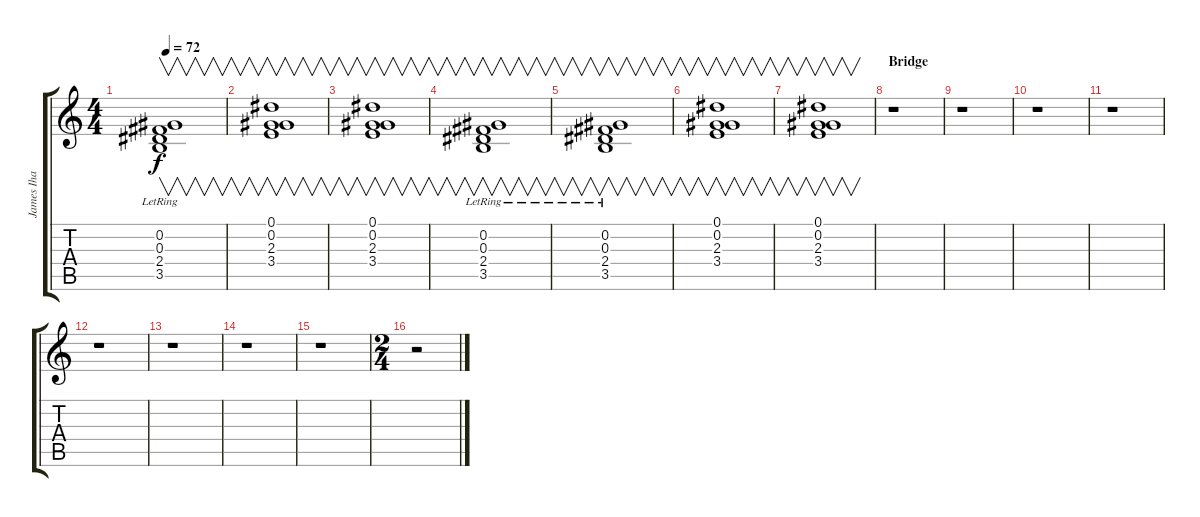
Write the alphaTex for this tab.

\track ("James Iha" "James Iha") {instrument acousticguitarsteel}
\staff {score tabs}
\tuning (Eb4 Ab3 Gb3 Db3 Ab2 Eb2) {hide}
\ts (4 4)
\tempo 72
\clef g2
\ks c
(0.2{lr} 0.3 2.4{lr} 3.5{lr}).1{v dy f} |
(0.1 0.2 2.3 3.4).1{v} |
(0.1 0.2 2.3 3.4).1{v} |
(0.2{lr} 0.3 2.4{lr} 3.5{lr}).1{v} |
(0.2{lr} 0.3 2.4{lr} 3.5{lr}).1{v} |
(0.1 0.2 2.3 3.4).1{v} |
(0.1 0.2 2.3 3.4).1{v} |
\section ("" "Bridge")
r.1 |
r.1 |
r.1 |
r.1 |
r.1 |
r.1 |
r.1 |
r.1 |
\ts (2 4)
r.2
